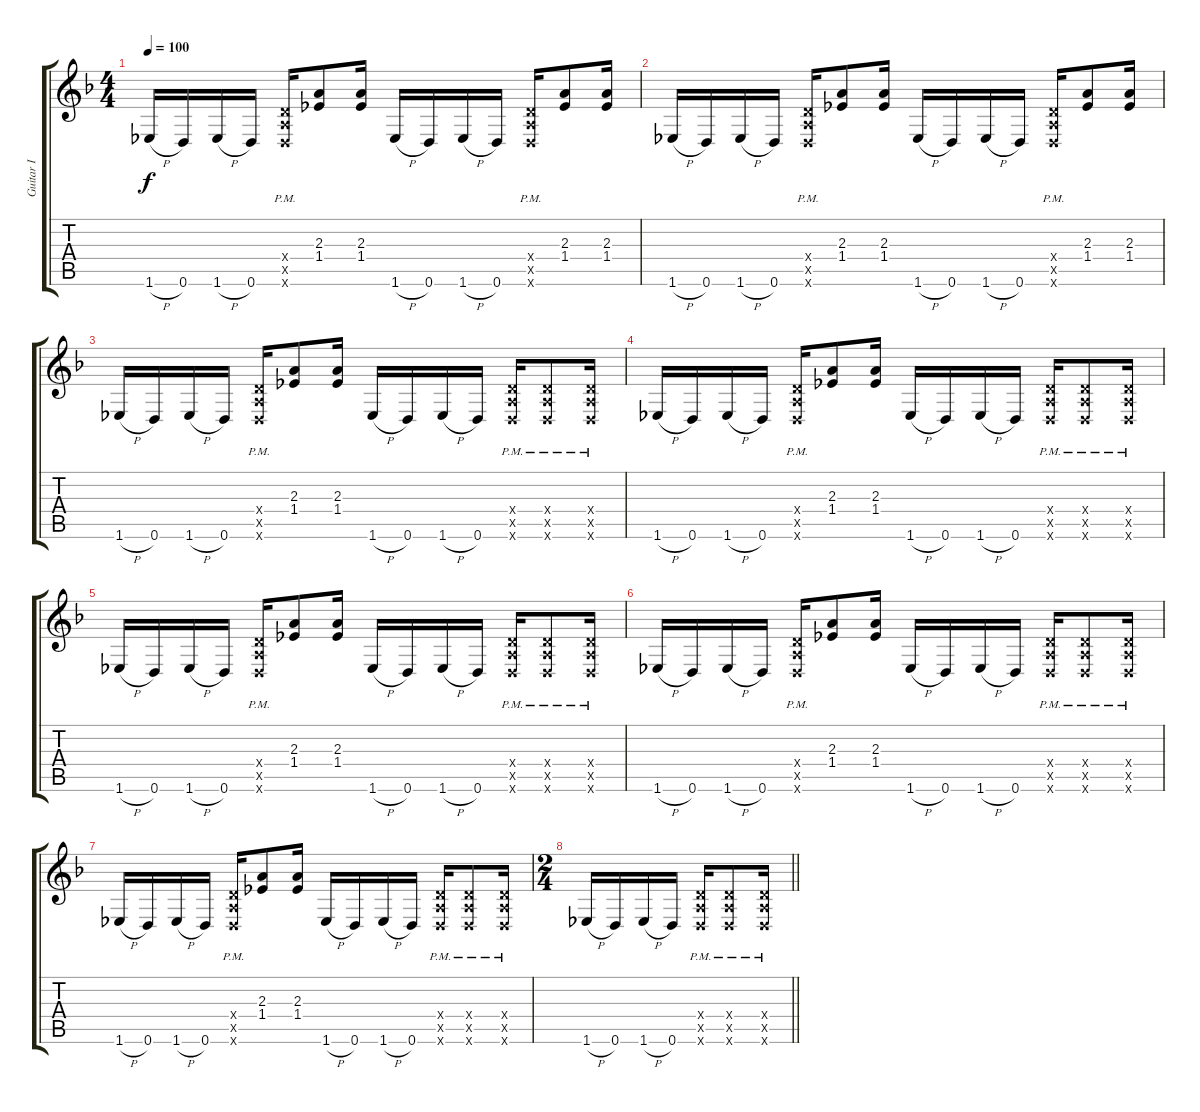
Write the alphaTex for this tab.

\track ("Guitar I" "Guitar I") {instrument distortionguitar}
\staff {score tabs}
\tuning (E4 B3 G3 D3 A2 D2) {hide}
\ts (4 4)
\tempo 100
\clef g2
\ks dminor
1.6{h}.16{dy f} 0.6.16 1.6{h}.16 0.6.16 (0.4{pm x} 0.5{pm x} 0.6{pm x}).16 (2.3 1.4).8 (2.3 1.4).16 1.6{h}.16 0.6.16 1.6{h}.16 0.6.16 (0.4{pm x} 0.5{pm x} 0.6{pm x}).16 (2.3 1.4).8 (2.3 1.4).16 |
1.6{h}.16 0.6.16 1.6{h}.16 0.6.16 (0.4{pm x} 0.5{pm x} 0.6{pm x}).16 (2.3 1.4).8 (2.3 1.4).16 1.6{h}.16 0.6.16 1.6{h}.16 0.6.16 (0.4{pm x} 0.5{pm x} 0.6{pm x}).16 (2.3 1.4).8 (2.3 1.4).16 |
1.6{h}.16 0.6.16 1.6{h}.16 0.6.16 (0.4{pm x} 0.5{pm x} 0.6{pm x}).16 (2.3 1.4).8 (2.3 1.4).16 1.6{h}.16 0.6.16 1.6{h}.16 0.6.16 (0.4{pm x} 0.5{pm x} 0.6{pm x}).16 (0.4{pm x} 0.5{pm x} 0.6{pm x}).8 (0.4{pm x} 0.5{pm x} 0.6{pm x}).16 |
1.6{h}.16 0.6.16 1.6{h}.16 0.6.16 (0.4{pm x} 0.5{pm x} 0.6{pm x}).16 (2.3 1.4).8 (2.3 1.4).16 1.6{h}.16 0.6.16 1.6{h}.16 0.6.16 (0.4{pm x} 0.5{pm x} 0.6{pm x}).16 (0.4{pm x} 0.5{pm x} 0.6{pm x}).8 (0.4{pm x} 0.5{pm x} 0.6{pm x}).16 |
1.6{h}.16 0.6.16 1.6{h}.16 0.6.16 (0.4{pm x} 0.5{pm x} 0.6{pm x}).16 (2.3 1.4).8 (2.3 1.4).16 1.6{h}.16 0.6.16 1.6{h}.16 0.6.16 (0.4{pm x} 0.5{pm x} 0.6{pm x}).16 (0.4{pm x} 0.5{pm x} 0.6{pm x}).8 (0.4{pm x} 0.5{pm x} 0.6{pm x}).16 |
1.6{h}.16 0.6.16 1.6{h}.16 0.6.16 (0.4{pm x} 0.5{pm x} 0.6{pm x}).16 (2.3 1.4).8 (2.3 1.4).16 1.6{h}.16 0.6.16 1.6{h}.16 0.6.16 (0.4{pm x} 0.5{pm x} 0.6{pm x}).16 (0.4{pm x} 0.5{pm x} 0.6{pm x}).8 (0.4{pm x} 0.5{pm x} 0.6{pm x}).16 |
1.6{h}.16 0.6.16 1.6{h}.16 0.6.16 (0.4{pm x} 0.5{pm x} 0.6{pm x}).16 (2.3 1.4).8 (2.3 1.4).16 1.6{h}.16 0.6.16 1.6{h}.16 0.6.16 (0.4{pm x} 0.5{pm x} 0.6{pm x}).16 (0.4{pm x} 0.5{pm x} 0.6{pm x}).8 (0.4{pm x} 0.5{pm x} 0.6{pm x}).16 |
\ts (2 4)
\barLineRight lightlight
1.6{h}.16 0.6.16 1.6{h}.16 0.6.16 (0.4{pm x} 0.5{pm x} 0.6{pm x}).16 (0.4{pm x} 0.5{pm x} 0.6{pm x}).8 (0.4{pm x} 0.5{pm x} 0.6{pm x}).16
